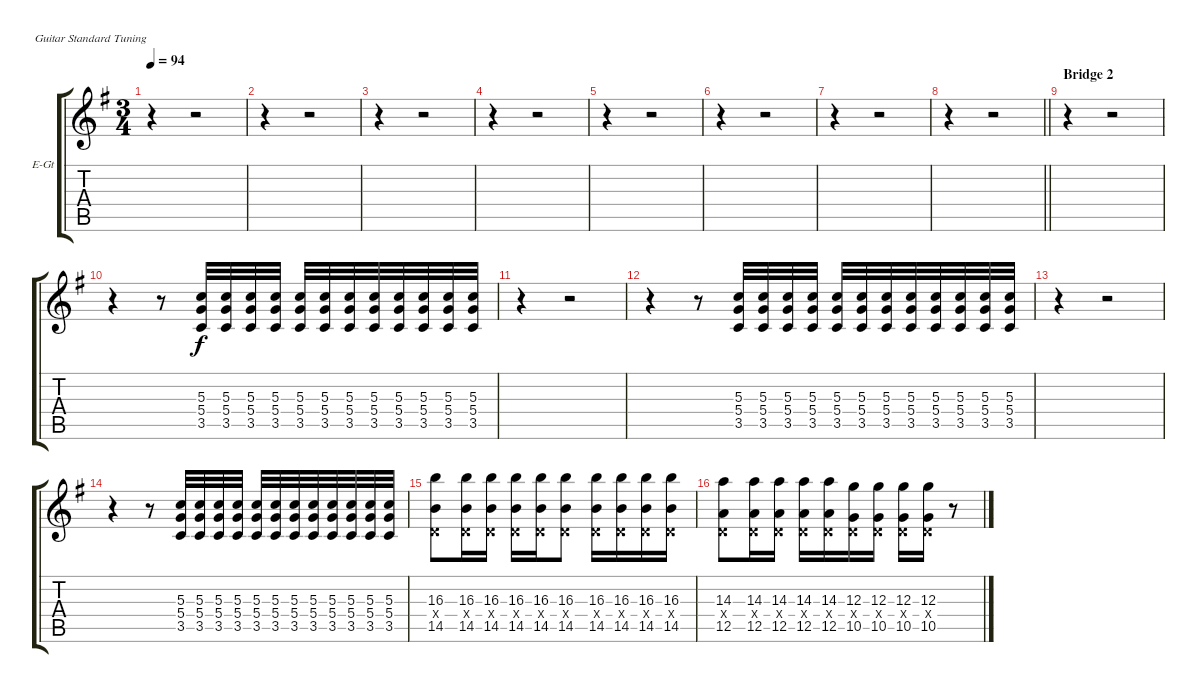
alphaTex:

\bracketExtendMode groupsimilarinstruments
\firstSystemTrackNameOrientation horizontal
\otherSystemsTrackNameOrientation horizontal
\track ("Guitar 2" "E-Gt") {instrument overdrivenguitar}
\staff {score tabs}
\tuning (E4 B3 G3 D3 A2 E2)
\ts (3 4)
\tempo 94
\clef g2
\ks g
r.4{dy f} r.2 |
r.4 r.2 |
r.4 r.2 |
r.4 r.2 |
r.4 r.2 |
r.4 r.2 |
r.4 r.2 |
\barLineRight lightlight
r.4 r.2 |
\section ("" "Bridge 2")
r.4 r.2 |
r.4 r.8 (5.3 5.4 3.5).32 (5.3 5.4 3.5).32 (5.3 5.4 3.5).32 (5.3 5.4 3.5).32 (5.3 5.4 3.5).32 (5.3 5.4 3.5).32 (5.3 5.4 3.5).32 (5.3 5.4 3.5).32 (5.3 5.4 3.5).32 (5.3 5.4 3.5).32 (5.3 5.4 3.5).32 (5.3 5.4 3.5).32 |
r.4 r.2 |
r.4 r.8 (5.3 5.4 3.5).32 (5.3 5.4 3.5).32 (5.3 5.4 3.5).32 (5.3 5.4 3.5).32 (5.3 5.4 3.5).32 (5.3 5.4 3.5).32 (5.3 5.4 3.5).32 (5.3 5.4 3.5).32 (5.3 5.4 3.5).32 (5.3 5.4 3.5).32 (5.3 5.4 3.5).32 (5.3 5.4 3.5).32 |
r.4 r.2 |
r.4 r.8 (5.3 5.4 3.5).32 (5.3 5.4 3.5).32 (5.3 5.4 3.5).32 (5.3 5.4 3.5).32 (5.3 5.4 3.5).32 (5.3 5.4 3.5).32 (5.3 5.4 3.5).32 (5.3 5.4 3.5).32 (5.3 5.4 3.5).32 (5.3 5.4 3.5).32 (5.3 5.4 3.5).32 (5.3 5.4 3.5).32 |
(16.3 0.4{x} 14.5).8 (16.3 0.4{x} 14.5).16 (16.3 0.4{x} 14.5).16 (16.3 0.4{x} 14.5).16 (16.3 0.4{x} 14.5).16 (16.3 0.4{x} 14.5).8 (16.3 0.4{x} 14.5).16 (16.3 0.4{x} 14.5).16 (16.3 0.4{x} 14.5).16 (16.3 0.4{x} 14.5).16 |
(14.3 0.4{x} 12.5).8 (14.3 0.4{x} 12.5).16 (14.3 0.4{x} 12.5).16 (14.3 0.4{x} 12.5).16 (14.3 0.4{x} 12.5).16 (12.3 0.4{x} 10.5).16 (12.3 0.4{x} 10.5).16 (12.3 0.4{x} 10.5).16 (12.3 0.4{x} 10.5).16 r.8
